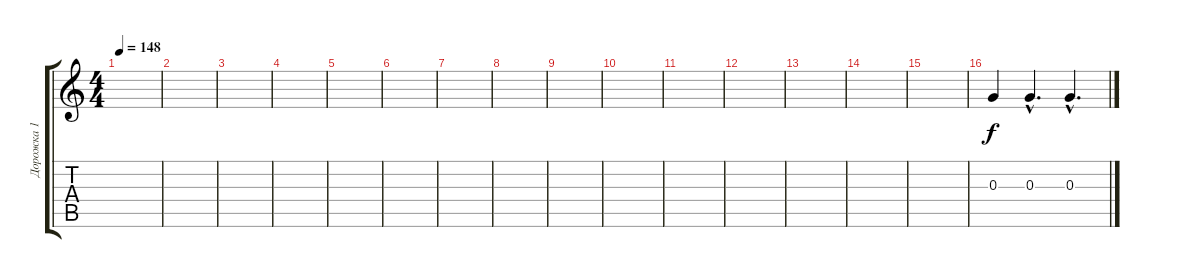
\track ("Дорожка 1" "Дорожка 1") {instrument electricguitarclean}
\staff {score tabs}
\tuning (E4 B3 G3 D3 A2 E2) {hide}
\ts (4 4)
\tempo 148
\clef g2
\ks c
|
|
|
|
|
|
|
|
|
|
|
|
|
|
|
0.3.4 0.3{hac}.4{d} 0.3{hac}.4{d}
